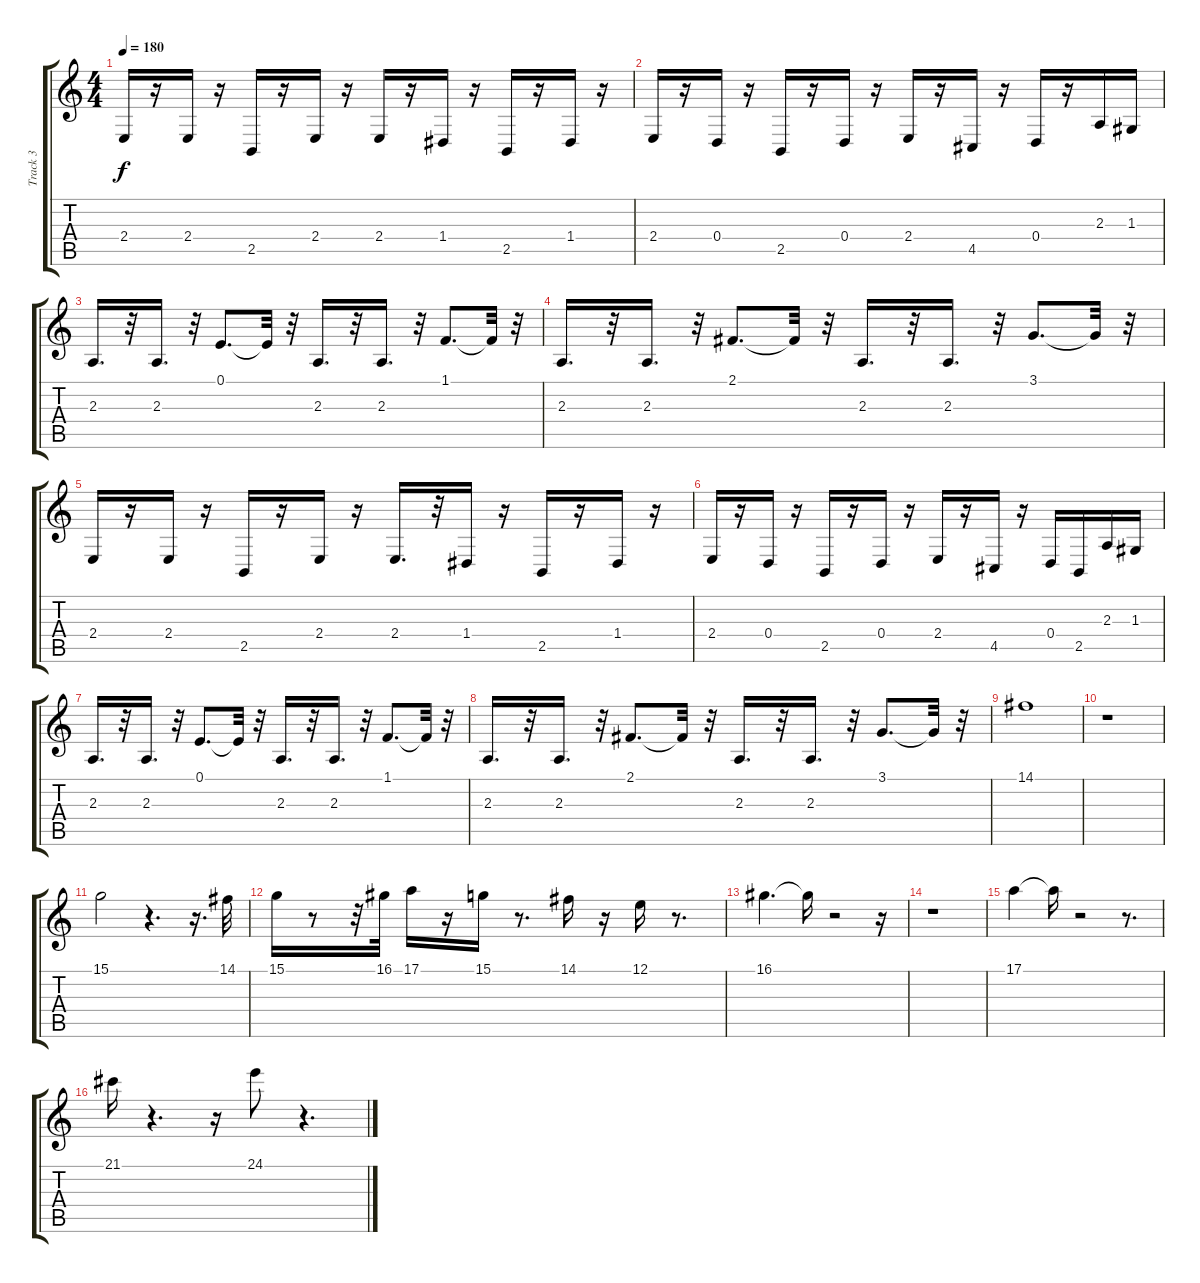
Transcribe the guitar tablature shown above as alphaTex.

\track ("Track 3" "Track 3") {instrument lead1square}
\staff {score tabs}
\tuning (E4 B3 G3 D3 A2 E2) {hide}
\ts (4 4)
\tempo 180
\clef g2
\ks c
2.4.16{dy f} r.16 2.4.16 r.16 2.5.16 r.16 2.4.16 r.16 2.4.16 r.16 1.4.16 r.16 2.5.16 r.16 1.4.16 r.16 |
2.4.16 r.16 0.4.16 r.16 2.5.16 r.16 0.4.16 r.16 2.4.16 r.16 4.5.16 r.16 0.4.16 r.16 2.3.16 1.3.16 |
2.3.16{d} r.32 2.3.16{d} r.32 0.1.8{d} 0.1{t}.32 r.32 2.3.16{d} r.32 2.3.16{d} r.32 1.1.8{d} 1.1{t}.32 r.32 |
2.3.16{d} r.32 2.3.16{d} r.32 2.1.8{d} 2.1{t}.32 r.32 2.3.16{d} r.32 2.3.16{d} r.32 3.1.8{d} 3.1{t}.32 r.32 |
2.4.16 r.16 2.4.16 r.16 2.5.16 r.16 2.4.16 r.16 2.4.16{d} r.32 1.4.16 r.16 2.5.16 r.16 1.4.16 r.16 |
2.4.16 r.16 0.4.16 r.16 2.5.16 r.16 0.4.16 r.16 2.4.16 r.16 4.5.16 r.16 0.4.16 2.5.16 2.3.16 1.3.16 |
2.3.16{d} r.32 2.3.16{d} r.32 0.1.8{d} 0.1{t}.32 r.32 2.3.16{d} r.32 2.3.16{d} r.32 1.1.8{d} 1.1{t}.32 r.32 |
2.3.16{d} r.32 2.3.16{d} r.32 2.1.8{d} 2.1{t}.32 r.32 2.3.16{d} r.32 2.3.16{d} r.32 3.1.8{d} 3.1{t}.32 r.32 |
14.1.1 |
r.1 |
15.1.2 r.4{d} r.16{d} 14.1.32 |
15.1.16 r.8 r.32 16.1.32 17.1.16 r.16 15.1.16 r.8{d} 14.1.16 r.16 12.1.16 r.8{d} |
16.1.4{d} 16.1{t}.16 r.2 r.16 |
r.1 |
17.1.4 17.1{t}.16 r.2 r.8{d} |
21.1.16 r.4{d} r.16 24.1.8 r.4{d}
